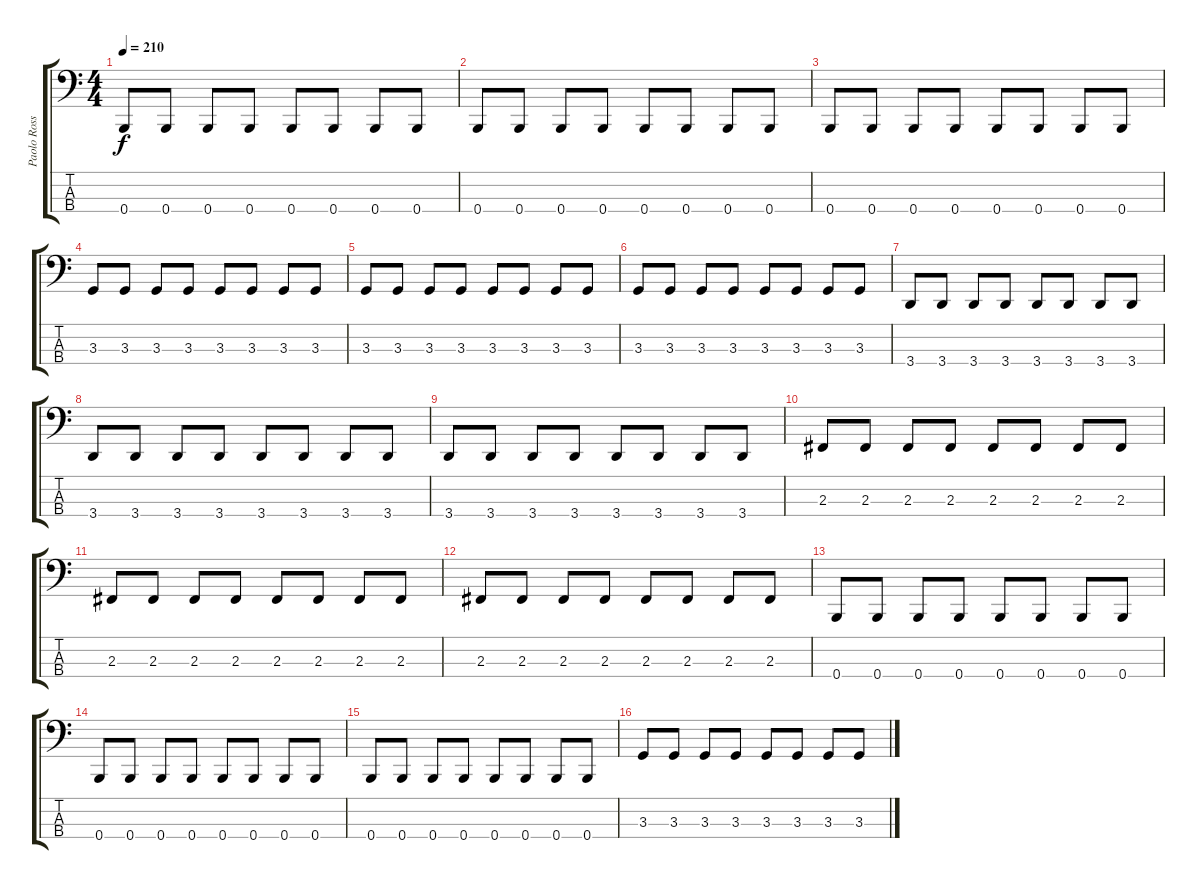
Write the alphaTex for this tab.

\track ("Paolo Rossi" "Paolo Ross") {instrument fretlessbass}
\staff {score tabs}
\tuning (D2 A1 E1 B0) {hide}
\ts (4 4)
\tempo 210
\clef f4
\ks c
0.4.8{dy f} 0.4.8 0.4.8 0.4.8 0.4.8 0.4.8 0.4.8 0.4.8 |
0.4.8 0.4.8 0.4.8 0.4.8 0.4.8 0.4.8 0.4.8 0.4.8 |
0.4.8 0.4.8 0.4.8 0.4.8 0.4.8 0.4.8 0.4.8 0.4.8 |
3.3.8 3.3.8 3.3.8 3.3.8 3.3.8 3.3.8 3.3.8 3.3.8 |
3.3.8 3.3.8 3.3.8 3.3.8 3.3.8 3.3.8 3.3.8 3.3.8 |
3.3.8 3.3.8 3.3.8 3.3.8 3.3.8 3.3.8 3.3.8 3.3.8 |
3.4.8 3.4.8 3.4.8 3.4.8 3.4.8 3.4.8 3.4.8 3.4.8 |
3.4.8 3.4.8 3.4.8 3.4.8 3.4.8 3.4.8 3.4.8 3.4.8 |
3.4.8 3.4.8 3.4.8 3.4.8 3.4.8 3.4.8 3.4.8 3.4.8 |
2.3.8 2.3.8 2.3.8 2.3.8 2.3.8 2.3.8 2.3.8 2.3.8 |
2.3.8 2.3.8 2.3.8 2.3.8 2.3.8 2.3.8 2.3.8 2.3.8 |
2.3.8 2.3.8 2.3.8 2.3.8 2.3.8 2.3.8 2.3.8 2.3.8 |
0.4.8 0.4.8 0.4.8 0.4.8 0.4.8 0.4.8 0.4.8 0.4.8 |
0.4.8 0.4.8 0.4.8 0.4.8 0.4.8 0.4.8 0.4.8 0.4.8 |
0.4.8 0.4.8 0.4.8 0.4.8 0.4.8 0.4.8 0.4.8 0.4.8 |
3.3.8 3.3.8 3.3.8 3.3.8 3.3.8 3.3.8 3.3.8 3.3.8
